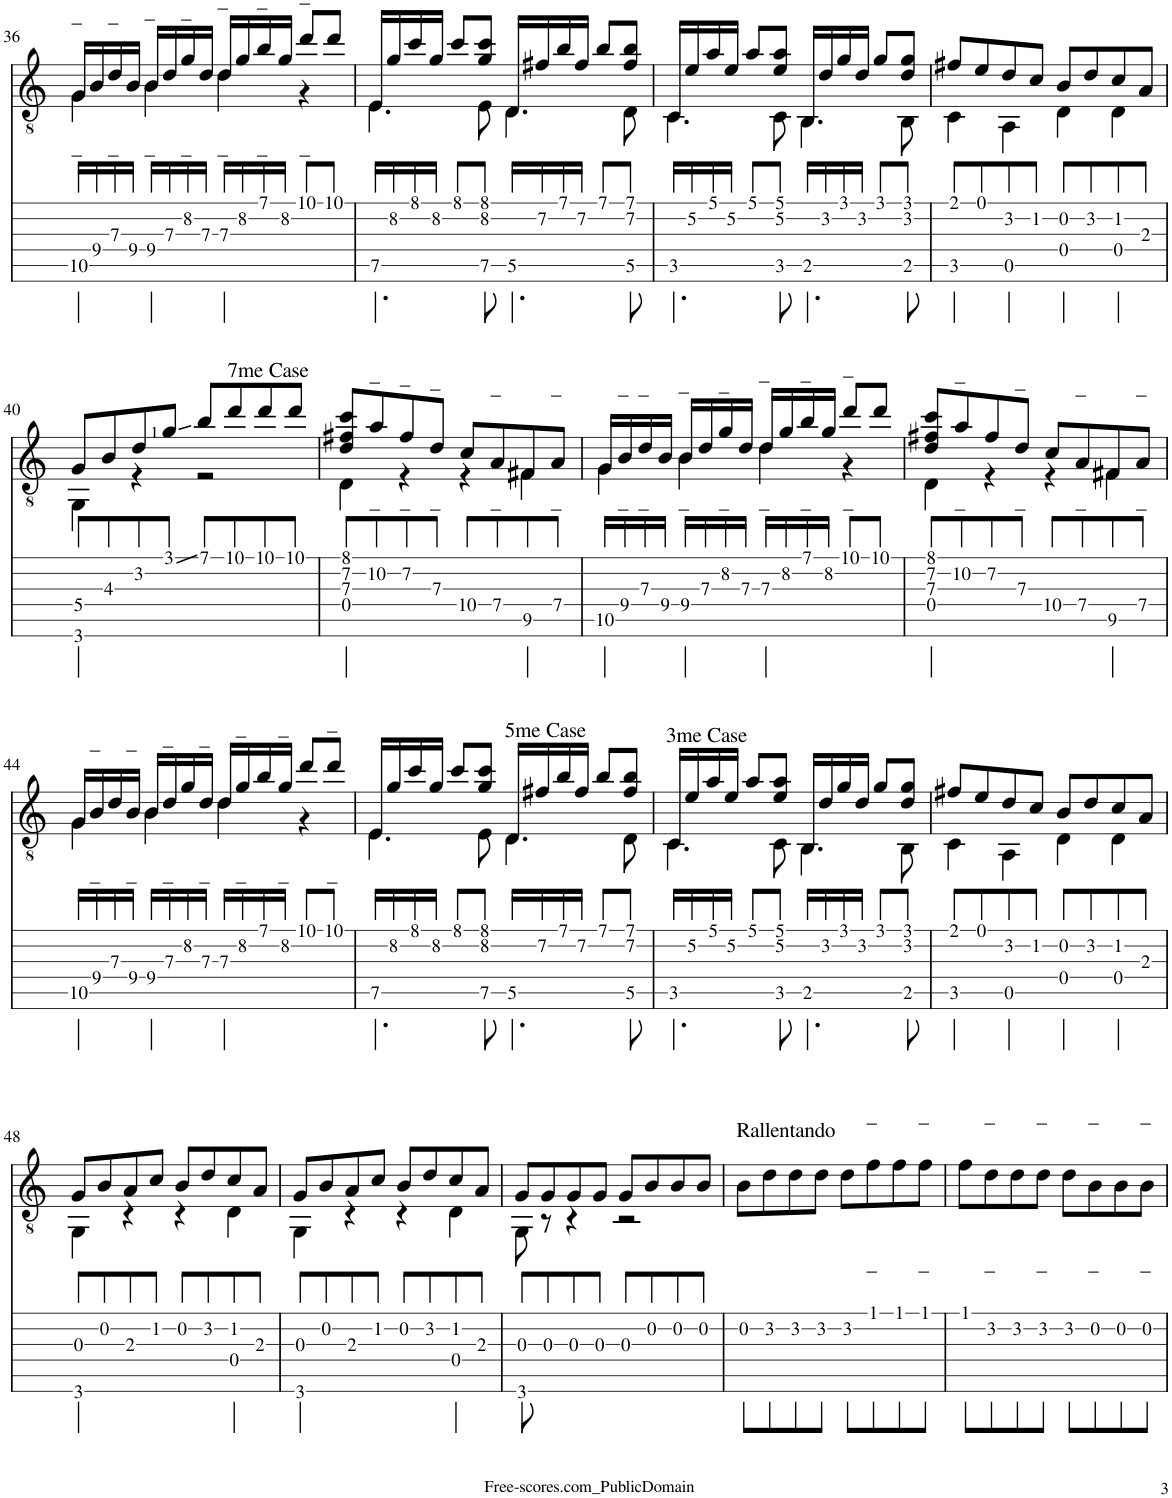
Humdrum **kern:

**kern	**kern
*part2	*part1
*staff2	*staff1
*I"Chitarra classica (Intavolatura)	*I"Guitar
!!LO:PB:g=z
*	*clefGv2
*k[]	*k[]
*M4/4	*M4/4
*met(c)	*met(c)
=36	=36
*^	*^
!	!	!LO:TX:a:t=_	!
!LO:TX:a:t=_	!	!	!
16G/LL	4G\	16G/LL	4G\
16B/	.	16B/	.
!	!	!LO:TX:a:t=_	!
!LO:TX:a:t=_	!	!	!
16d/	.	16d/	.
16B/JJ	.	16B/JJ	.
!	!	!LO:TX:a:t=_	!
!LO:TX:a:t=_	!	!	!
16B/LL	4B\	16B/LL	4B\
16d/	.	16d/	.
!	!	!LO:TX:a:t=_	!
!LO:TX:a:t=_	!	!	!
16g/	.	16g/	.
16d/JJ	.	16d/JJ	.
!	!	!LO:TX:a:t=_	!
!LO:TX:a:t=_	!	!	!
16d/LL	4d\	16d/LL	4d\
16g/	.	16g/	.
!	!	!LO:TX:a:t=_	!
!LO:TX:a:t=_	!	!	!
16b/	.	16b/	.
16g/JJ	.	16g/JJ	.
!	!	!LO:TX:a:t=_	!
!LO:TX:a:t=_	!	!	!
8dd/L	4r	8dd/L	4r
8dd/J	.	8dd/J	.
=37	=37	=37	=37
16E/LL	4.E\	16E/LL	4.E\
16g/	.	16g/	.
16cc/	.	16cc/	.
16g/JJ	.	16g/JJ	.
8cc/L	.	8cc/L	.
8g/ 8cc/J	8E\	8g/ 8cc/J	8E\
16D/LL	4.D\	16D/LL	4.D\
16f#X/	.	16f#X/	.
16b/	.	16b/	.
16f#/JJ	.	16f#/JJ	.
8b/L	.	8b/L	.
8f#/ 8b/J	8D\	8f#/ 8b/J	8D\
=38	=38	=38	=38
16C/LL	4.C\	16C/LL	4.C\
16e/	.	16e/	.
16a/	.	16a/	.
16e/JJ	.	16e/JJ	.
8a/L	.	8a/L	.
8e/ 8a/J	8C\	8e/ 8a/J	8C\
16BB/LL	4.BB\	16BB/LL	4.BB\
16d/	.	16d/	.
16g/	.	16g/	.
16d/JJ	.	16d/JJ	.
8g/L	.	8g/L	.
8d/ 8g/J	8BB\	8d/ 8g/J	8BB\
=39	=39	=39	=39
8f#X/L	4C\	8f#X/L	4C\
8e/	.	8e/	.
8d/	4AA\	8d/	4AA\
8c/J	.	8c/J	.
8B/L	4D\	8B/L	4D\
8d/	.	8d/	.
8c/	4D\	8c/	4D\
8A/J	.	8A/J	.
!!LO:LB:g=z	!!
=40	=40	=40	=40
8G/L	4GG\	8G/L	4GG\
8B/	.	8B/	.
8d/	4r	8d/	4r
8g/J	.	8g/J	.
8b/L	2r	8b/L	2r
!	!	!LO:TX:a:t=7me Case	!
8dd/	.	8dd/	.
8dd/	.	8dd/	.
8dd/J	.	8dd/J	.
=41	=41	=41	=41
8d/ 8f#X/ 8cc/L	4D\	8d/ 8f#X/ 8cc/L	4D\
!	!	!LO:TX:a:t=_	!
!LO:TX:a:t=_	!	!	!
8a/	.	8a/	.
!	!	!LO:TX:a:t=_	!
!LO:TX:a:t=_	!	!	!
8f#/	4r	8f#/	4r
!	!	!LO:TX:a:t=_	!
!LO:TX:a:t=_	!	!	!
8d/J	.	8d/J	.
8c/L	4r	8c/L	4r
!	!	!LO:TX:a:t=_	!
!LO:TX:a:t=_	!	!	!
8A/	.	8A/	.
8F#X/	4F#\	8F#X/	4F#\
!	!	!LO:TX:a:t=_	!
!LO:TX:a:t=_	!	!	!
8A/J	.	8A/J	.
=42	=42	=42	=42
16G/LL	4G\	16G/LL	4G\
!	!	!LO:TX:a:t=_	!
!LO:TX:a:t=_	!	!	!
16B/	.	16B/	.
!	!	!LO:TX:a:t=_	!
!LO:TX:a:t=_	!	!	!
16d/	.	16d/	.
16B/JJ	.	16B/JJ	.
!	!	!LO:TX:a:t=_	!
!LO:TX:a:t=_	!	!	!
16B/LL	4B\	16B/LL	4B\
16d/	.	16d/	.
!	!	!LO:TX:a:t=_	!
!LO:TX:a:t=_	!	!	!
16g/	.	16g/	.
16d/JJ	.	16d/JJ	.
!	!	!LO:TX:a:t=_	!
!LO:TX:a:t=_	!	!	!
16d/LL	4d\	16d/LL	4d\
16g/	.	16g/	.
!	!	!LO:TX:a:t=_	!
!LO:TX:a:t=_	!	!	!
16b/	.	16b/	.
16g/JJ	.	16g/JJ	.
!	!	!LO:TX:a:t=_	!
!LO:TX:a:t=_	!	!	!
8dd/L	4r	8dd/L	4r
8dd/J	.	8dd/J	.
=43	=43	=43	=43
8d/ 8f#X/ 8cc/L	4D\	8d/ 8f#X/ 8cc/L	4D\
!	!	!LO:TX:a:t=_	!
!LO:TX:a:t=_	!	!	!
8a/	.	8a/	.
8f#/	4r	8f#/	4r
!	!	!LO:TX:a:t=_	!
!LO:TX:a:t=_	!	!	!
8d/J	.	8d/J	.
8c/L	4r	8c/L	4r
!	!	!LO:TX:a:t=_	!
!LO:TX:a:t=_	!	!	!
8A/	.	8A/	.
8F#X/	4F#\	8F#X/	4F#\
!	!	!LO:TX:a:t=_	!
!LO:TX:a:t=_	!	!	!
8A/J	.	8A/J	.
!!LO:LB:g=z	!!
=44	=44	=44	=44
16G/LL	4G\	16G/LL	4G\
!	!	!LO:TX:a:t=_	!
!LO:TX:a:t=_	!	!	!
16B/	.	16B/	.
16d/	.	16d/	.
!	!	!LO:TX:a:t=_	!
!LO:TX:a:t=_	!	!	!
16B/JJ	.	16B/JJ	.
16B/LL	4B\	16B/LL	4B\
!	!	!LO:TX:a:t=_	!
!LO:TX:a:t=_	!	!	!
16d/	.	16d/	.
16g/	.	16g/	.
!	!	!LO:TX:a:t=_	!
!LO:TX:a:t=_	!	!	!
16d/JJ	.	16d/JJ	.
16d/LL	4d\	16d/LL	4d\
!	!	!LO:TX:a:t=_	!
!LO:TX:a:t=_	!	!	!
16g/	.	16g/	.
16b/	.	16b/	.
!	!	!LO:TX:a:t=_	!
!LO:TX:a:t=_	!	!	!
16g/JJ	.	16g/JJ	.
8dd/L	4r	8dd/L	4r
!	!	!LO:TX:a:t=_	!
!LO:TX:a:t=_	!	!	!
8dd/J	.	8dd/J	.
=45	=45	=45	=45
16E/LL	4.E\	16E/LL	4.E\
16g/	.	16g/	.
16cc/	.	16cc/	.
16g/JJ	.	16g/JJ	.
8cc/L	.	8cc/L	.
8g/ 8cc/J	8E\	8g/ 8cc/J	8E\
!	!	!LO:TX:a:t=5me Case	!
16D/LL	4.D\	16D/LL	4.D\
16f#X/	.	16f#X/	.
16b/	.	16b/	.
16f#/JJ	.	16f#/JJ	.
8b/L	.	8b/L	.
8f#/ 8b/J	8D\	8f#/ 8b/J	8D\
=46	=46	=46	=46
!	!	!LO:TX:a:t=3me Case	!
16C/LL	4.C\	16C/LL	4.C\
16e/	.	16e/	.
16a/	.	16a/	.
16e/JJ	.	16e/JJ	.
8a/L	.	8a/L	.
8e/ 8a/J	8C\	8e/ 8a/J	8C\
16BB/LL	4.BB\	16BB/LL	4.BB\
16d/	.	16d/	.
16g/	.	16g/	.
16d/JJ	.	16d/JJ	.
8g/L	.	8g/L	.
8d/ 8g/J	8BB\	8d/ 8g/J	8BB\
=47	=47	=47	=47
8f#X/L	4C\	8f#X/L	4C\
8e/	.	8e/	.
8d/	4AA\	8d/	4AA\
8c/J	.	8c/J	.
8B/L	4D\	8B/L	4D\
8d/	.	8d/	.
8c/	4D\	8c/	4D\
8A/J	.	8A/J	.
!!LO:LB:g=z	!!
=48	=48	=48	=48
8G/L	4GG\	8G/L	4GG\
8B/	.	8B/	.
8A/	4r	8A/	4r
8c/J	.	8c/J	.
8B/L	4r	8B/L	4r
8d/	.	8d/	.
8c/	4D\	8c/	4D\
8A/J	.	8A/J	.
=49	=49	=49	=49
8G/L	4GG\	8G/L	4GG\
8B/	.	8B/	.
8A/	4r	8A/	4r
8c/J	.	8c/J	.
8B/L	4r	8B/L	4r
8d/	.	8d/	.
8c/	4D\	8c/	4D\
8A/J	.	8A/J	.
=50	=50	=50	=50
8G/L	8GG\	8G/L	8GG\
8G/	8r	8G/	8r
8G/	4r	8G/	4r
8G/J	.	8G/J	.
8G/L	2r	8G/L	2r
8B/	.	8B/	.
8B/	.	8B/	.
8B/J	.	8B/J	.
*v	*v	*	*
*	*v	*v
=51	=51
!	!LO:TX:a:t=Rallentando
8B\L	8B\L
8d\	8d\
8d\	8d\
8d\J	8d\J
8d\L	8d\L
!	!LO:TX:a:t=_
!LO:TX:a:t=_	!
8f\	8f\
8f\	8f\
!	!LO:TX:a:t=_
!LO:TX:a:t=_	!
8f\J	8f\J
=52	=52
8f\L	8f\L
!	!LO:TX:a:t=_
!LO:TX:a:t=_	!
8d\	8d\
8d\	8d\
!	!LO:TX:a:t=_
!LO:TX:a:t=_	!
8d\J	8d\J
8d\L	8d\L
!	!LO:TX:a:t=_
!LO:TX:a:t=_	!
8B\	8B\
8B\	8B\
!	!LO:TX:a:t=_
!LO:TX:a:t=_	!
8B\J	8B\J
=	=
*-	*-
